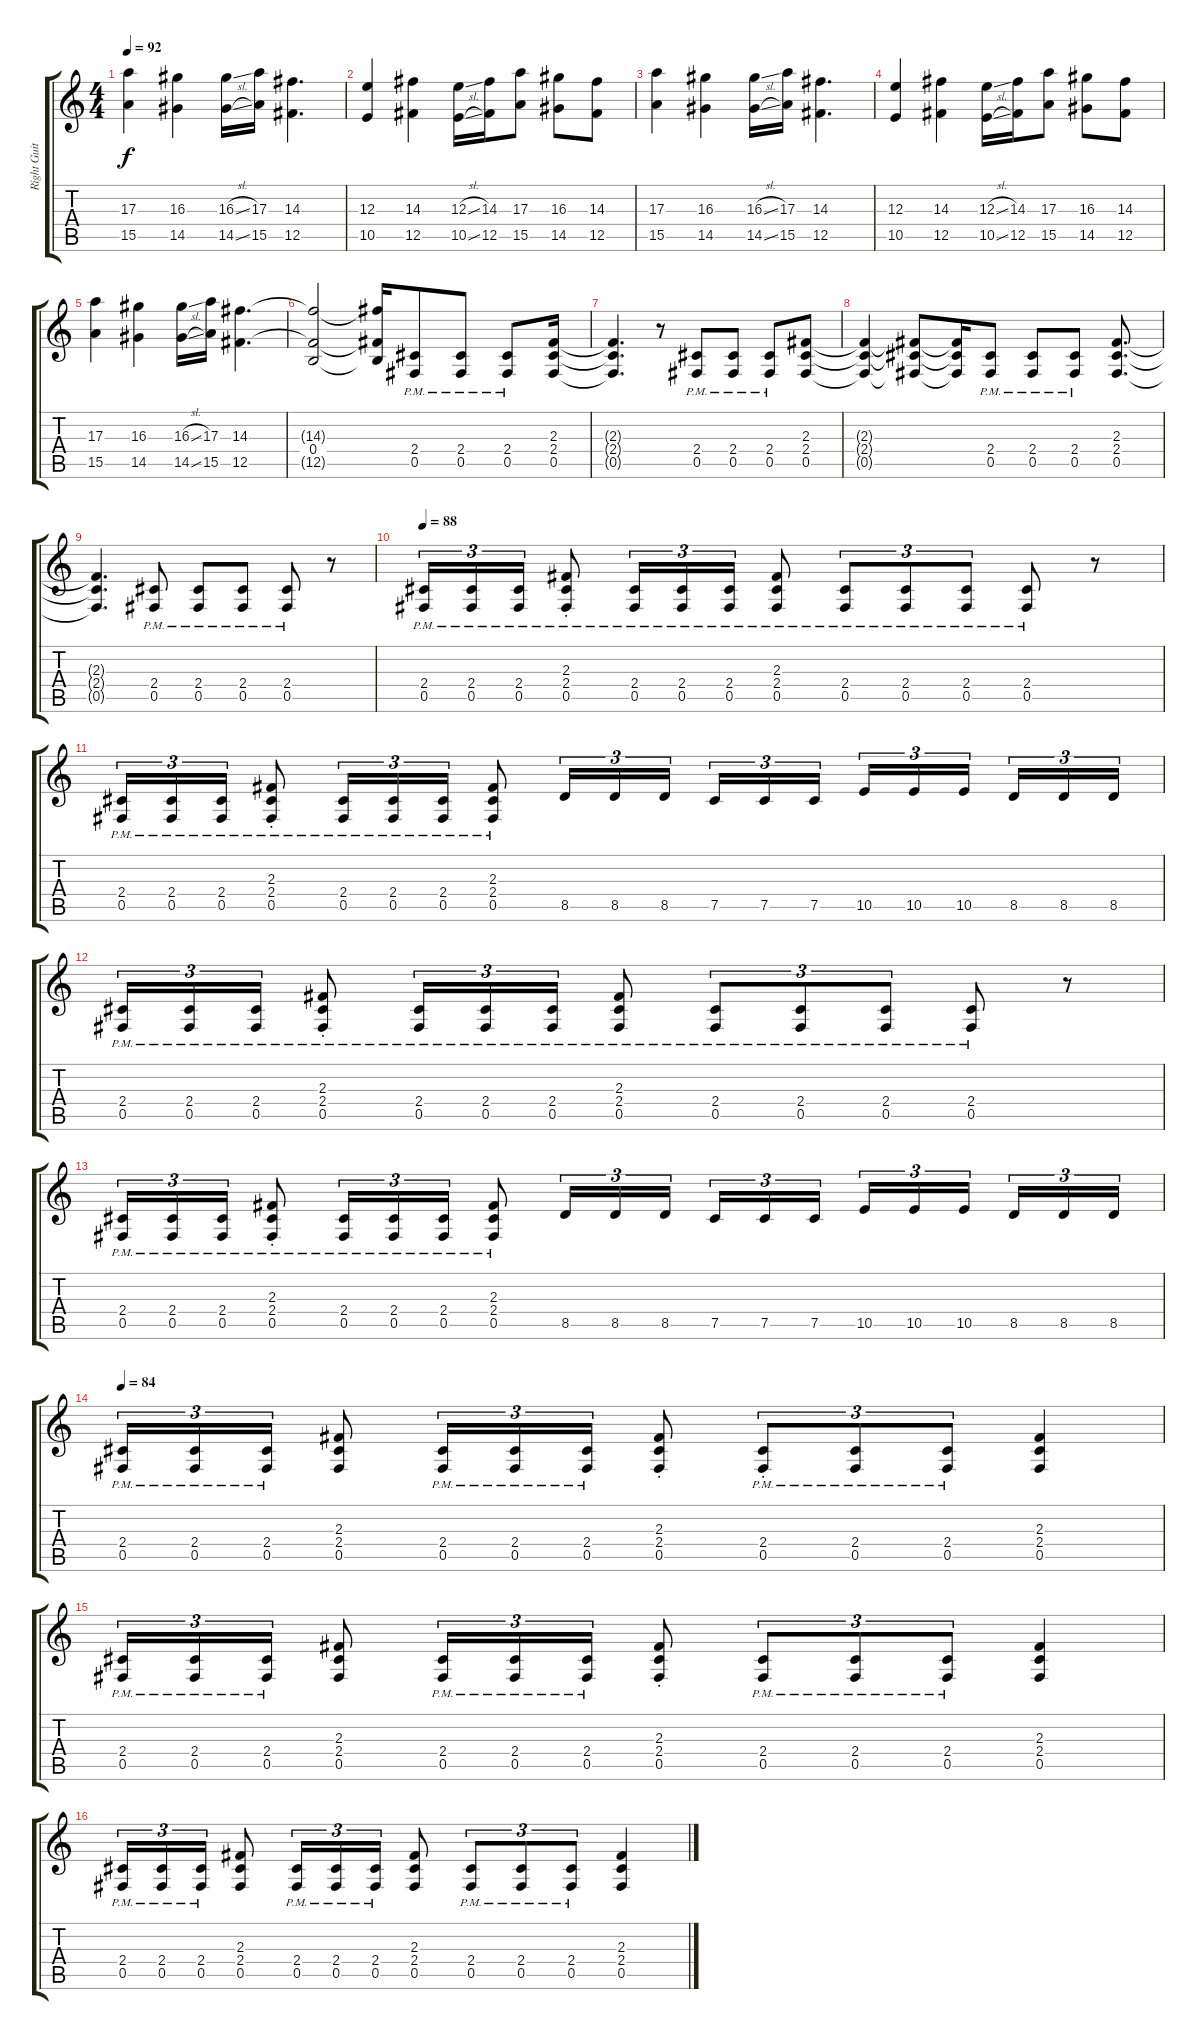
\track ("Right Guitar" "Right Guit") {instrument distortionguitar}
\staff {score tabs}
\tuning (Db4 Ab3 E3 B2 Gb2 B1) {hide}
\ts (4 4)
\tempo 92
\clef g2
\ks c
(17.3 15.5).4{dy f} (16.3 14.5).4 (16.3{sl} 14.5{sl}).16 (17.3 15.5).16 (14.3 12.5).4{d} |
(12.3 10.5).4 (14.3 12.5).4 (12.3{sl} 10.5{sl}).16 (14.3 12.5).16 (17.3 15.5).8 (16.3 14.5).8 (14.3 12.5).8 |
(17.3 15.5).4 (16.3 14.5).4 (16.3{sl} 14.5{sl}).16 (17.3 15.5).16 (14.3 12.5).4{d} |
(12.3 10.5).4 (14.3 12.5).4 (12.3{sl} 10.5{sl}).16 (14.3 12.5).16 (17.3 15.5).8 (16.3 14.5).8 (14.3 12.5).8 |
(17.3 15.5).4 (16.3 14.5).4 (16.3{sl} 14.5{sl}).16 (17.3 15.5).16 (14.3 12.5).4{d} |
(14.3{t} 0.4 12.5{t}).2 (14.3{t} 0.4{t} 12.5{t}).16 (2.4{pm} 0.5{pm}).8 (2.4{pm} 0.5{pm}).8 (2.4{pm} 0.5{pm}).8 (2.3 2.4 0.5).16 |
(2.3{t} 2.4{t} 0.5{t}).4{d} r.8 (2.4{pm} 0.5{pm}).8 (2.4{pm} 0.5{pm}).8 (2.4{pm} 0.5{pm}).8 (2.3 2.4 0.5).8 |
(2.3{t} 2.4{t} 0.5{t}).4 (2.3{t} 2.4{t} 0.5{t}).8 (2.3{t} 2.4{t} 0.5{t}).16 (2.4{pm} 0.5{pm}).8 (2.4{pm} 0.5{pm}).8 (2.4{pm} 0.5{pm}).8 (2.3 2.4 0.5).8{d} |
(2.3{t} 2.4{t} 0.5{t}).4{d} (2.4{pm} 0.5{pm}).8 (2.4{pm} 0.5{pm}).8 (2.4{pm} 0.5{pm}).8 (2.4{pm} 0.5{pm}).8 r.8 |
\tempo 88
(2.4{pm} 0.5{pm}).16{tu (3 2)} (2.4{pm} 0.5{pm}).16{tu (3 2)} (2.4{pm} 0.5{pm}).16{tu (3 2)} (2.3{pm st} 2.4{pm st} 0.5{pm st}).8 (2.4{pm} 0.5{pm}).16{tu (3 2)} (2.4{pm} 0.5{pm}).16{tu (3 2)} (2.4{pm} 0.5{pm}).16{tu (3 2)} (2.3{pm} 2.4{pm} 0.5{pm}).8 (2.4{pm} 0.5{pm}).8{tu (3 2)} (2.4{pm} 0.5{pm}).8{tu (3 2)} (2.4{pm} 0.5{pm}).8{tu (3 2)} (2.4{pm} 0.5{pm}).8 r.8 |
(2.4{pm} 0.5{pm}).16{tu (3 2)} (2.4{pm} 0.5{pm}).16{tu (3 2)} (2.4{pm} 0.5{pm}).16{tu (3 2)} (2.3{pm st} 2.4{pm st} 0.5{pm st}).8 (2.4{pm} 0.5{pm}).16{tu (3 2)} (2.4{pm} 0.5{pm}).16{tu (3 2)} (2.4{pm} 0.5{pm}).16{tu (3 2)} (2.3{pm} 2.4{pm} 0.5{pm}).8 8.5.16{tu (3 2)} 8.5.16{tu (3 2)} 8.5.16{tu (3 2) beam splitsecondary} 7.5.16{tu (3 2)} 7.5.16{tu (3 2)} 7.5.16{tu (3 2)} 10.5.16{tu (3 2)} 10.5.16{tu (3 2)} 10.5.16{tu (3 2) beam splitsecondary} 8.5.16{tu (3 2)} 8.5.16{tu (3 2)} 8.5.16{tu (3 2)} |
(2.4{pm} 0.5{pm}).16{tu (3 2)} (2.4{pm} 0.5{pm}).16{tu (3 2)} (2.4{pm} 0.5{pm}).16{tu (3 2)} (2.3{pm st} 2.4{pm st} 0.5{pm st}).8 (2.4{pm} 0.5{pm}).16{tu (3 2)} (2.4{pm} 0.5{pm}).16{tu (3 2)} (2.4{pm} 0.5{pm}).16{tu (3 2)} (2.3{pm} 2.4{pm} 0.5{pm}).8 (2.4{pm} 0.5{pm}).8{tu (3 2)} (2.4{pm} 0.5{pm}).8{tu (3 2)} (2.4{pm} 0.5{pm}).8{tu (3 2)} (2.4{pm} 0.5{pm}).8 r.8 |
(2.4{pm} 0.5{pm}).16{tu (3 2)} (2.4{pm} 0.5{pm}).16{tu (3 2)} (2.4{pm} 0.5{pm}).16{tu (3 2)} (2.3{pm st} 2.4{pm st} 0.5{pm st}).8 (2.4{pm} 0.5{pm}).16{tu (3 2)} (2.4{pm} 0.5{pm}).16{tu (3 2)} (2.4{pm} 0.5{pm}).16{tu (3 2)} (2.3{pm} 2.4{pm} 0.5{pm}).8 8.5.16{tu (3 2)} 8.5.16{tu (3 2)} 8.5.16{tu (3 2) beam splitsecondary} 7.5.16{tu (3 2)} 7.5.16{tu (3 2)} 7.5.16{tu (3 2)} 10.5.16{tu (3 2)} 10.5.16{tu (3 2)} 10.5.16{tu (3 2) beam splitsecondary} 8.5.16{tu (3 2)} 8.5.16{tu (3 2)} 8.5.16{tu (3 2)} |
\tempo 84
(2.4{pm} 0.5{pm}).16{tu (3 2)} (2.4{pm} 0.5{pm}).16{tu (3 2)} (2.4{pm} 0.5{pm}).16{tu (3 2)} (2.3 2.4 0.5).8 (2.4{pm} 0.5{pm}).16{tu (3 2)} (2.4{pm} 0.5{pm}).16{tu (3 2)} (2.4{pm} 0.5{pm}).16{tu (3 2)} (2.3{st} 2.4{st} 0.5{st}).8 (2.4{pm st} 0.5{pm st}).8{tu (3 2)} (2.4{pm} 0.5{pm}).8{tu (3 2)} (2.4{pm} 0.5{pm}).8{tu (3 2)} (2.3 2.4 0.5).4 |
(2.4{pm} 0.5{pm}).16{tu (3 2)} (2.4{pm} 0.5{pm}).16{tu (3 2)} (2.4{pm} 0.5{pm}).16{tu (3 2)} (2.3 2.4 0.5).8 (2.4{pm} 0.5{pm}).16{tu (3 2)} (2.4{pm} 0.5{pm}).16{tu (3 2)} (2.4{pm} 0.5{pm}).16{tu (3 2)} (2.3{st} 2.4{st} 0.5{st}).8 (2.4{pm} 0.5{pm}).8{tu (3 2)} (2.4{pm} 0.5{pm}).8{tu (3 2)} (2.4{pm} 0.5{pm}).8{tu (3 2)} (2.3 2.4 0.5).4 |
(2.4{pm} 0.5{pm}).16{tu (3 2)} (2.4{pm} 0.5{pm}).16{tu (3 2)} (2.4{pm} 0.5{pm}).16{tu (3 2)} (2.3 2.4 0.5).8 (2.4{pm} 0.5{pm}).16{tu (3 2)} (2.4{pm} 0.5{pm}).16{tu (3 2)} (2.4{pm} 0.5{pm}).16{tu (3 2)} (2.3 2.4 0.5).8 (2.4{pm} 0.5{pm}).8{tu (3 2)} (2.4{pm} 0.5{pm}).8{tu (3 2)} (2.4{pm} 0.5{pm}).8{tu (3 2)} (2.3 2.4 0.5).4
